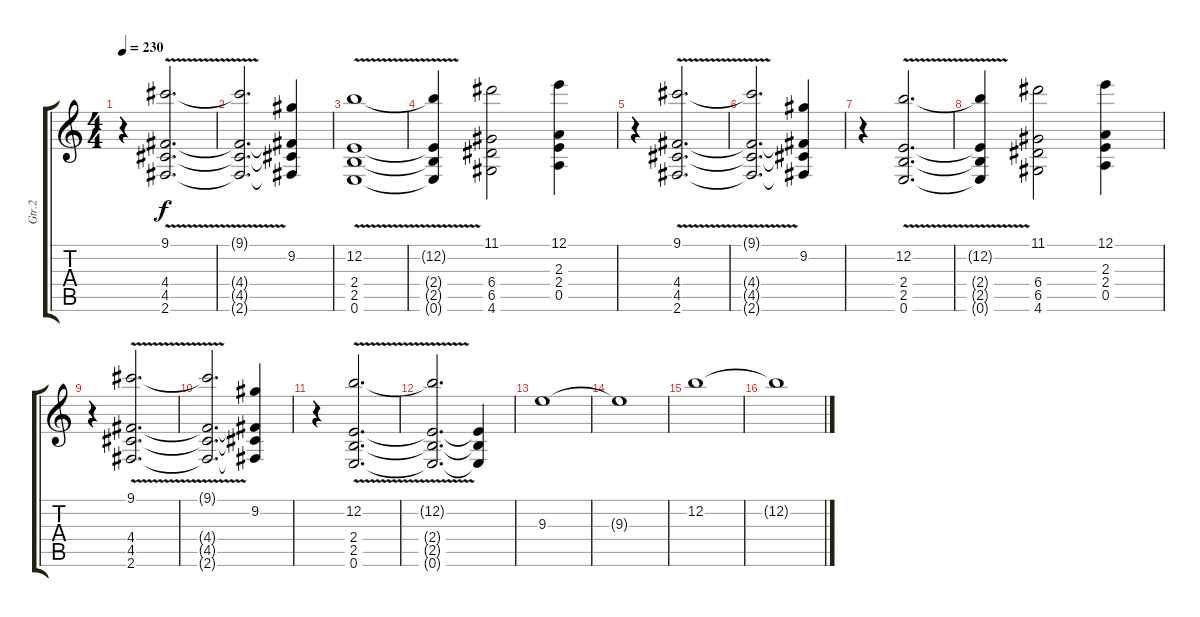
\track ("Gtr.2" "Gtr.2") {instrument distortionguitar}
\staff {score tabs}
\tuning (E4 B3 G3 D3 A2 E2) {hide}
\ts (4 4)
\tempo 230
\clef g2
\ks c
r.4{dy f} (9.1{v} 4.4 4.5 2.6).2{d} |
(9.1{t} 4.4{t} 4.5{t} 2.6{t}).2{d} (9.2 4.4{t} 4.5{t} 2.6{t}).4 |
(12.2{v} 2.4 2.5 0.6).1 |
(12.2{t} 2.4{t} 2.5{t} 0.6{t}).4 (11.1 6.4 6.5 4.6).2 (12.1 2.3 2.4 0.5).4 |
r.4 (9.1{v} 4.4 4.5 2.6).2{d} |
(9.1{t} 4.4{t} 4.5{t} 2.6{t}).2{d} (9.2 4.4{t} 4.5{t} 2.6{t}).4 |
r.4 (12.2{v} 2.4 2.5 0.6).2{d} |
(12.2{t} 2.4{t} 2.5{t} 0.6{t}).4 (11.1 6.4 6.5 4.6).2 (12.1 2.3 2.4 0.5).4 |
r.4 (9.1{v} 4.4 4.5 2.6).2{d} |
(9.1{t} 4.4{t} 4.5{t} 2.6{t}).2{d} (9.2 4.4{t} 4.5{t} 2.6{t}).4 |
r.4 (12.2{v} 2.4 2.5 0.6).2{d} |
(12.2{t} 2.4{t} 2.5{t} 0.6{t}).2{d} (2.4{t} 2.5{t} 0.6{t}).4 |
9.3.1 |
9.3{t}.1 |
12.2.1 |
12.2{t}.1
